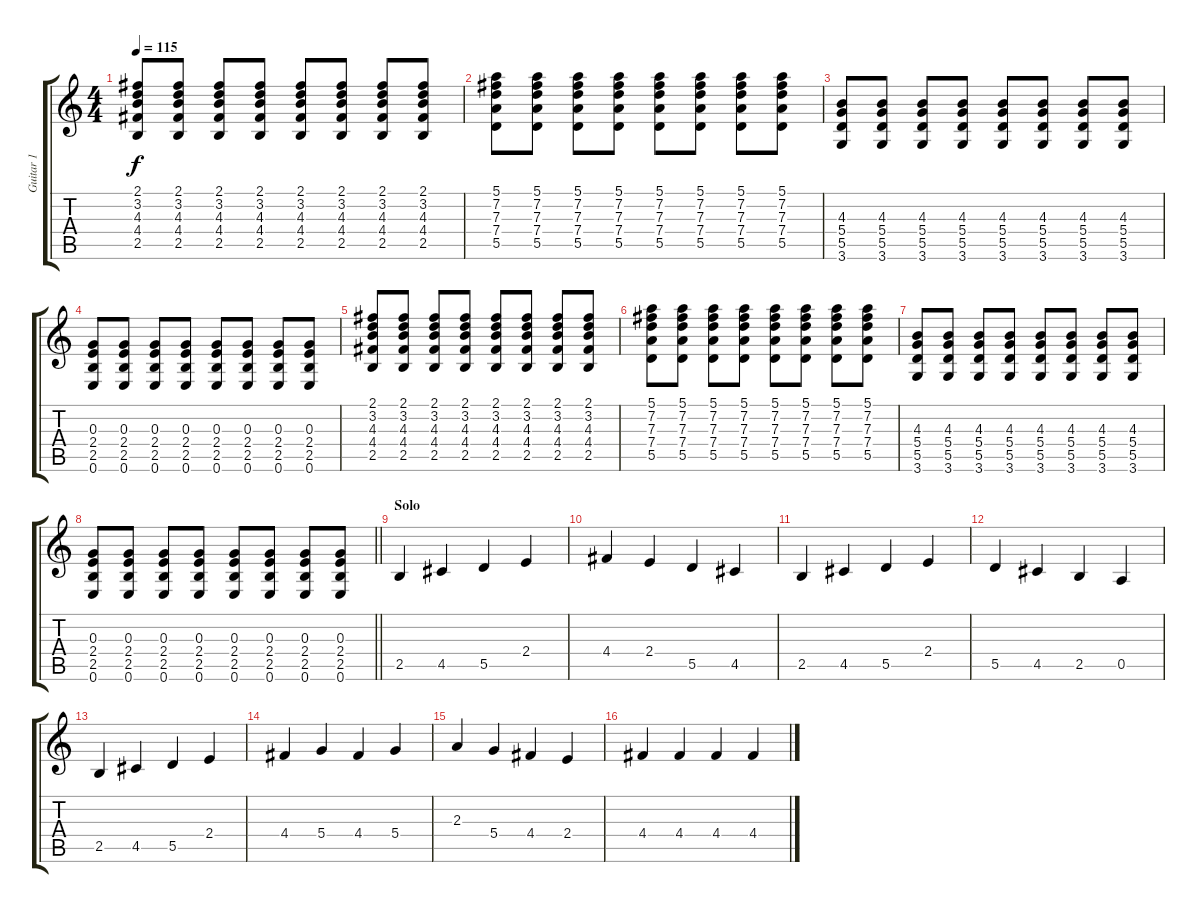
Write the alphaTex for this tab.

\track ("Guitar 1" "Guitar 1") {instrument electricguitarjazz}
\staff {score tabs}
\tuning (E4 B3 G3 D3 A2 E2) {hide}
\ts (4 4)
\tempo 115
\clef g2
\ks c
(2.1 3.2 4.3 4.4 2.5).8{dy f} (2.1 3.2 4.3 4.4 2.5).8 (2.1 3.2 4.3 4.4 2.5).8 (2.1 3.2 4.3 4.4 2.5).8 (2.1 3.2 4.3 4.4 2.5).8 (2.1 3.2 4.3 4.4 2.5).8 (2.1 3.2 4.3 4.4 2.5).8 (2.1 3.2 4.3 4.4 2.5).8 |
(5.1 7.2 7.3 7.4 5.5).8 (5.1 7.2 7.3 7.4 5.5).8 (5.1 7.2 7.3 7.4 5.5).8 (5.1 7.2 7.3 7.4 5.5).8 (5.1 7.2 7.3 7.4 5.5).8 (5.1 7.2 7.3 7.4 5.5).8 (5.1 7.2 7.3 7.4 5.5).8 (5.1 7.2 7.3 7.4 5.5).8 |
(4.3 5.4 5.5 3.6).8 (4.3 5.4 5.5 3.6).8 (4.3 5.4 5.5 3.6).8 (4.3 5.4 5.5 3.6).8 (4.3 5.4 5.5 3.6).8 (4.3 5.4 5.5 3.6).8 (4.3 5.4 5.5 3.6).8 (4.3 5.4 5.5 3.6).8 |
(0.3 2.4 2.5 0.6).8 (0.3 2.4 2.5 0.6).8 (0.3 2.4 2.5 0.6).8 (0.3 2.4 2.5 0.6).8 (0.3 2.4 2.5 0.6).8 (0.3 2.4 2.5 0.6).8 (0.3 2.4 2.5 0.6).8 (0.3 2.4 2.5 0.6).8 |
(2.1 3.2 4.3 4.4 2.5).8 (2.1 3.2 4.3 4.4 2.5).8 (2.1 3.2 4.3 4.4 2.5).8 (2.1 3.2 4.3 4.4 2.5).8 (2.1 3.2 4.3 4.4 2.5).8 (2.1 3.2 4.3 4.4 2.5).8 (2.1 3.2 4.3 4.4 2.5).8 (2.1 3.2 4.3 4.4 2.5).8 |
(5.1 7.2 7.3 7.4 5.5).8 (5.1 7.2 7.3 7.4 5.5).8 (5.1 7.2 7.3 7.4 5.5).8 (5.1 7.2 7.3 7.4 5.5).8 (5.1 7.2 7.3 7.4 5.5).8 (5.1 7.2 7.3 7.4 5.5).8 (5.1 7.2 7.3 7.4 5.5).8 (5.1 7.2 7.3 7.4 5.5).8 |
(4.3 5.4 5.5 3.6).8 (4.3 5.4 5.5 3.6).8 (4.3 5.4 5.5 3.6).8 (4.3 5.4 5.5 3.6).8 (4.3 5.4 5.5 3.6).8 (4.3 5.4 5.5 3.6).8 (4.3 5.4 5.5 3.6).8 (4.3 5.4 5.5 3.6).8 |
\barLineRight lightlight
(0.3 2.4 2.5 0.6).8 (0.3 2.4 2.5 0.6).8 (0.3 2.4 2.5 0.6).8 (0.3 2.4 2.5 0.6).8 (0.3 2.4 2.5 0.6).8 (0.3 2.4 2.5 0.6).8 (0.3 2.4 2.5 0.6).8 (0.3 2.4 2.5 0.6).8 |
\section ("" "Solo")
2.5.4{volume 14} 4.5.4 5.5.4 2.4.4 |
4.4.4 2.4.4 5.5.4 4.5.4 |
2.5.4 4.5.4 5.5.4 2.4.4 |
5.5.4 4.5.4 2.5.4 0.5.4 |
2.5.4 4.5.4 5.5.4 2.4.4 |
4.4.4 5.4.4 4.4.4 5.4.4 |
2.3.4 5.4.4 4.4.4 2.4.4 |
4.4.4 4.4.4 4.4.4 4.4.4
